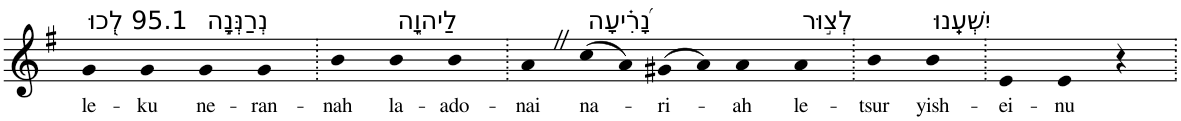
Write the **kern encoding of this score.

**kern	**text
*part1	*part1
*staff1	*staff1
*I"Piano	*
*I'Pno	*
*clefG2	*
*k[f#]	*
*G:	*
=1	=1
!LO:TX:a:t=95.1 לְ֭כוּ	!
!	!LO:LY:b
4g	le-
!	!LO:LY:b
4g	-ku
!LO:TX:a:t=נְרַנְּנָ֣ה	!
!	!LO:LY:b
4g	ne-
!	!LO:LY:b
4g	-ran-
=2.	=2.
!	!LO:LY:b
4b	-nah
!LO:TX:a:t=לַיהוָ֑ה	!
!	!LO:LY:b
4b	la-
!	!LO:LY:b
4b	-ado-
=3.	=3.
!	!LO:LY:b
4aZ	-nai
!LO:TX:a:t=נָ֝רִ֗יעָה	!
!	!LO:LY:b
(>8cc	na-
8a)	.
!	!LO:LY:b
(>8g#X	-ri-
8a)	.
!	!LO:LY:b
4a	-ah
!LO:TX:a:t=לְצ֣וּר	!
!	!LO:LY:b
4a	le-
=4.	=4.
!	!LO:LY:b
4b	-tsur
!LO:TX:a:t=יִשְׁעֵֽנוּ	!
!	!LO:LY:b
4b	yish-
=5.	=5.
!	!LO:LY:b
4e	-ei-
!	!LO:LY:b
4e	-nu
4r	.
=.	=.
*-	*-
